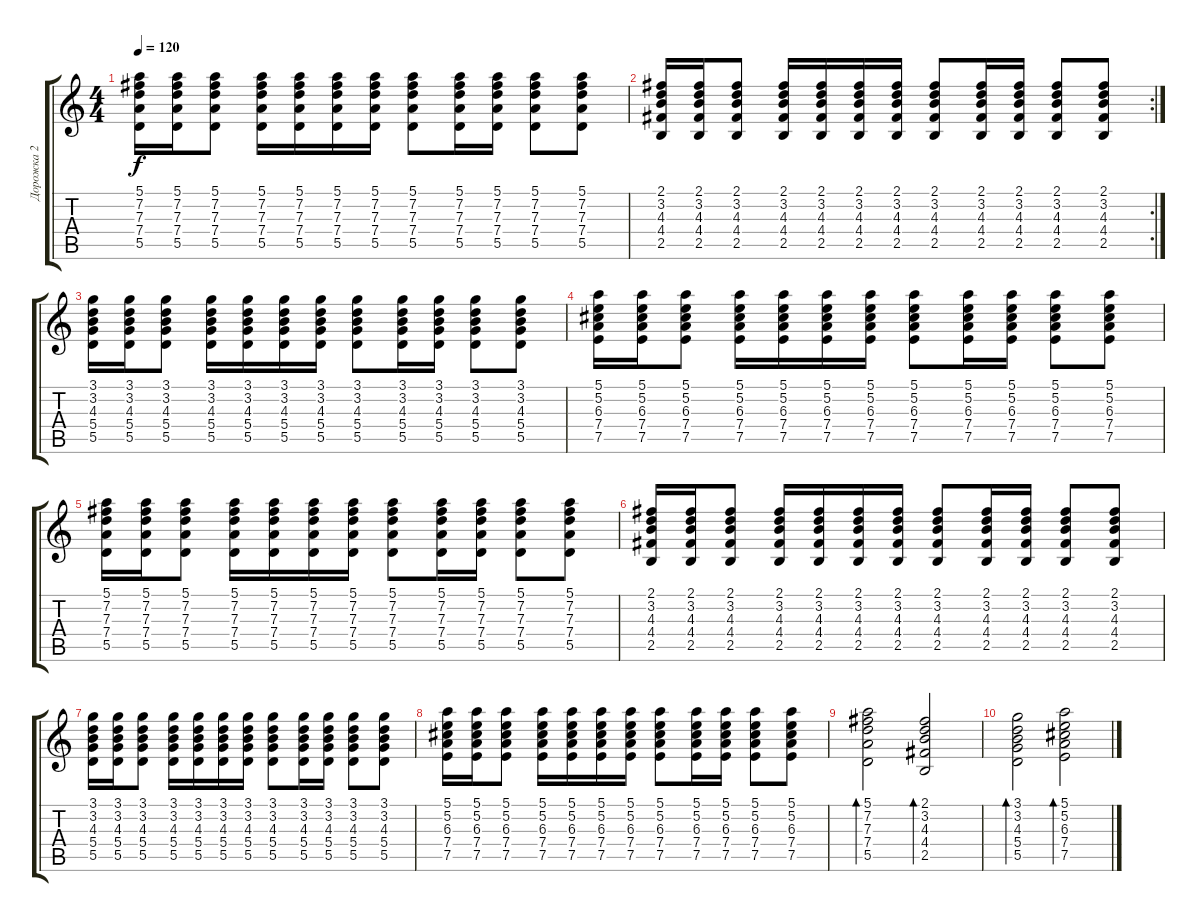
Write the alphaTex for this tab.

\track ("Дорожка 2" "Дорожка 2") {instrument acousticguitarnylon}
\staff {score tabs}
\tuning (E4 B3 G3 D3 A2 E2) {hide}
\ts (4 4)
\tempo 120
\clef g2
\ks c
(5.1 7.2 7.3 7.4 5.5).16{dy f} (5.1 7.2 7.3 7.4 5.5).16 (5.1 7.2 7.3 7.4 5.5).8 (5.1 7.2 7.3 7.4 5.5).16 (5.1 7.2 7.3 7.4 5.5).16 (5.1 7.2 7.3 7.4 5.5).16 (5.1 7.2 7.3 7.4 5.5).16 (5.1 7.2 7.3 7.4 5.5).8 (5.1 7.2 7.3 7.4 5.5).16 (5.1 7.2 7.3 7.4 5.5).16 (5.1 7.2 7.3 7.4 5.5).8 (5.1 7.2 7.3 7.4 5.5).8 |
\rc 2
(2.1 3.2 4.3 4.4 2.5).16 (2.1 3.2 4.3 4.4 2.5).16 (2.1 3.2 4.3 4.4 2.5).8 (2.1 3.2 4.3 4.4 2.5).16 (2.1 3.2 4.3 4.4 2.5).16 (2.1 3.2 4.3 4.4 2.5).16 (2.1 3.2 4.3 4.4 2.5).16 (2.1 3.2 4.3 4.4 2.5).8 (2.1 3.2 4.3 4.4 2.5).16 (2.1 3.2 4.3 4.4 2.5).16 (2.1 3.2 4.3 4.4 2.5).8 (2.1 3.2 4.3 4.4 2.5).8 |
(3.1 3.2 4.3 5.4 5.5).16 (3.1 3.2 4.3 5.4 5.5).16 (3.1 3.2 4.3 5.4 5.5).8 (3.1 3.2 4.3 5.4 5.5).16 (3.1 3.2 4.3 5.4 5.5).16 (3.1 3.2 4.3 5.4 5.5).16 (3.1 3.2 4.3 5.4 5.5).16 (3.1 3.2 4.3 5.4 5.5).8 (3.1 3.2 4.3 5.4 5.5).16 (3.1 3.2 4.3 5.4 5.5).16 (3.1 3.2 4.3 5.4 5.5).8 (3.1 3.2 4.3 5.4 5.5).8 |
(5.1 5.2 6.3 7.4 7.5).16 (5.1 5.2 6.3 7.4 7.5).16 (5.1 5.2 6.3 7.4 7.5).8 (5.1 5.2 6.3 7.4 7.5).16 (5.1 5.2 6.3 7.4 7.5).16 (5.1 5.2 6.3 7.4 7.5).16 (5.1 5.2 6.3 7.4 7.5).16 (5.1 5.2 6.3 7.4 7.5).8 (5.1 5.2 6.3 7.4 7.5).16 (5.1 5.2 6.3 7.4 7.5).16 (5.1 5.2 6.3 7.4 7.5).8 (5.1 5.2 6.3 7.4 7.5).8 |
(5.1 7.2 7.3 7.4 5.5).16 (5.1 7.2 7.3 7.4 5.5).16 (5.1 7.2 7.3 7.4 5.5).8 (5.1 7.2 7.3 7.4 5.5).16 (5.1 7.2 7.3 7.4 5.5).16 (5.1 7.2 7.3 7.4 5.5).16 (5.1 7.2 7.3 7.4 5.5).16 (5.1 7.2 7.3 7.4 5.5).8 (5.1 7.2 7.3 7.4 5.5).16 (5.1 7.2 7.3 7.4 5.5).16 (5.1 7.2 7.3 7.4 5.5).8 (5.1 7.2 7.3 7.4 5.5).8 |
(2.1 3.2 4.3 4.4 2.5).16 (2.1 3.2 4.3 4.4 2.5).16 (2.1 3.2 4.3 4.4 2.5).8 (2.1 3.2 4.3 4.4 2.5).16 (2.1 3.2 4.3 4.4 2.5).16 (2.1 3.2 4.3 4.4 2.5).16 (2.1 3.2 4.3 4.4 2.5).16 (2.1 3.2 4.3 4.4 2.5).8 (2.1 3.2 4.3 4.4 2.5).16 (2.1 3.2 4.3 4.4 2.5).16 (2.1 3.2 4.3 4.4 2.5).8 (2.1 3.2 4.3 4.4 2.5).8 |
(3.1 3.2 4.3 5.4 5.5).16 (3.1 3.2 4.3 5.4 5.5).16 (3.1 3.2 4.3 5.4 5.5).8 (3.1 3.2 4.3 5.4 5.5).16 (3.1 3.2 4.3 5.4 5.5).16 (3.1 3.2 4.3 5.4 5.5).16 (3.1 3.2 4.3 5.4 5.5).16 (3.1 3.2 4.3 5.4 5.5).8 (3.1 3.2 4.3 5.4 5.5).16 (3.1 3.2 4.3 5.4 5.5).16 (3.1 3.2 4.3 5.4 5.5).8 (3.1 3.2 4.3 5.4 5.5).8 |
(5.1 5.2 6.3 7.4 7.5).16 (5.1 5.2 6.3 7.4 7.5).16 (5.1 5.2 6.3 7.4 7.5).8 (5.1 5.2 6.3 7.4 7.5).16 (5.1 5.2 6.3 7.4 7.5).16 (5.1 5.2 6.3 7.4 7.5).16 (5.1 5.2 6.3 7.4 7.5).16 (5.1 5.2 6.3 7.4 7.5).8 (5.1 5.2 6.3 7.4 7.5).16 (5.1 5.2 6.3 7.4 7.5).16 (5.1 5.2 6.3 7.4 7.5).8 (5.1 5.2 6.3 7.4 7.5).8 |
(5.1 7.2 7.3 7.4 5.5).2{bd 480} (2.1 3.2 4.3 4.4 2.5).2{bd 480} |
(3.1 3.2 4.3 5.4 5.5).2{bd 480} (5.1 5.2 6.3 7.4 7.5).2{bd 480}
